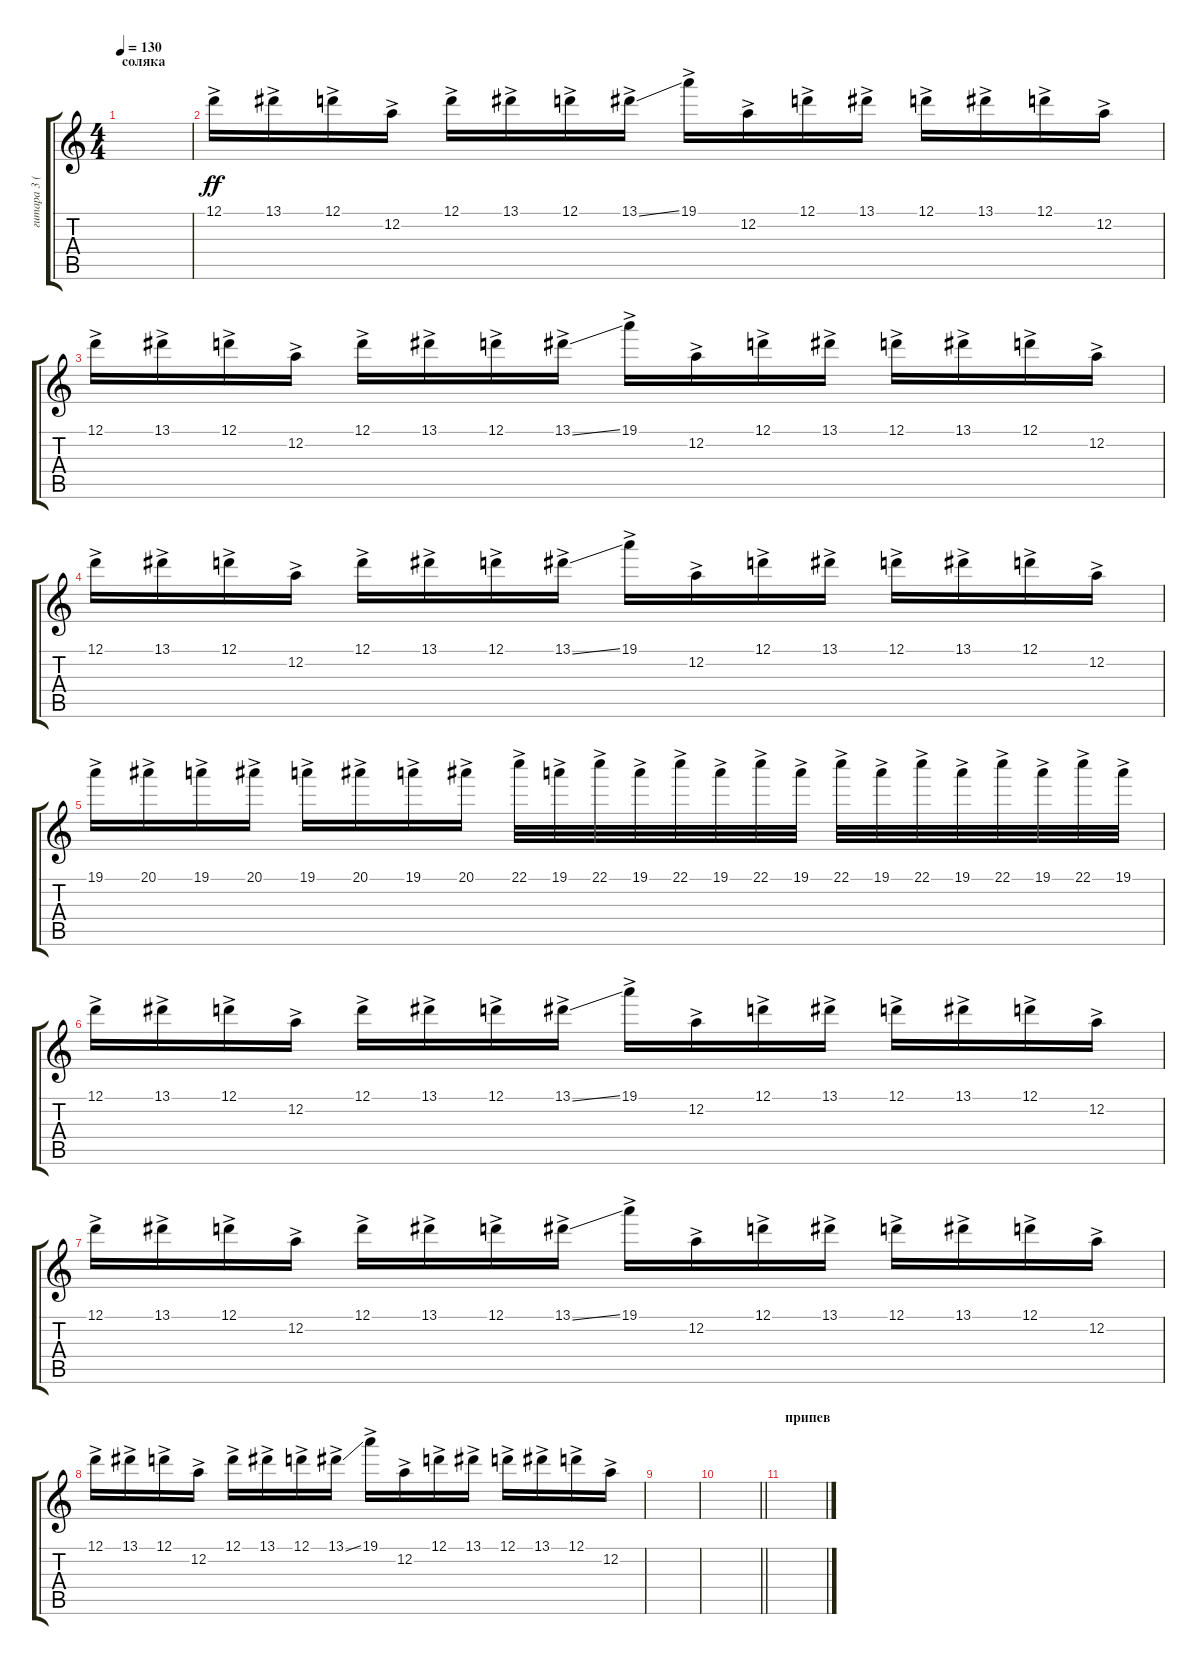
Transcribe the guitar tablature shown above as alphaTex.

\track ("гитара 3 (дополнительно)" "гитара 3 (") {instrument distortionguitar}
\staff {score tabs}
\tuning (D4 A3 F3 C3 G2 C2) {hide}
\ts (4 4)
\section ("" "соляка")
\tempo 130
\clef g2
\ks c
|
12.1{ac}.16{dy ff} 13.1{ac}.16 12.1{ac}.16 12.2{ac}.16 12.1{ac}.16 13.1{ac}.16 12.1{ac}.16 13.1{ss ac}.16 19.1{ac}.16 12.2{ac}.16 12.1{ac}.16 13.1{ac}.16 12.1{ac}.16 13.1{ac}.16 12.1{ac}.16 12.2{ac}.16 |
12.1{ac}.16 13.1{ac}.16 12.1{ac}.16 12.2{ac}.16 12.1{ac}.16 13.1{ac}.16 12.1{ac}.16 13.1{ss ac}.16 19.1{ac}.16 12.2{ac}.16 12.1{ac}.16 13.1{ac}.16 12.1{ac}.16 13.1{ac}.16 12.1{ac}.16 12.2{ac}.16 |
12.1{ac}.16 13.1{ac}.16 12.1{ac}.16 12.2{ac}.16 12.1{ac}.16 13.1{ac}.16 12.1{ac}.16 13.1{ss ac}.16 19.1{ac}.16 12.2{ac}.16 12.1{ac}.16 13.1{ac}.16 12.1{ac}.16 13.1{ac}.16 12.1{ac}.16 12.2{ac}.16 |
19.1{ac}.16 20.1{ac}.16 19.1{ac}.16 20.1{ac}.16 19.1{ac}.16 20.1{ac}.16 19.1{ac}.16 20.1{ac}.16 22.1{ac}.32 19.1{ac}.32 22.1{ac}.32 19.1{ac}.32 22.1{ac}.32 19.1{ac}.32 22.1{ac}.32 19.1{ac}.32 22.1{ac}.32 19.1{ac}.32 22.1{ac}.32 19.1{ac}.32 22.1{ac}.32 19.1{ac}.32 22.1{ac}.32 19.1{ac}.32 |
12.1{ac}.16 13.1{ac}.16 12.1{ac}.16 12.2{ac}.16 12.1{ac}.16 13.1{ac}.16 12.1{ac}.16 13.1{ss ac}.16 19.1{ac}.16 12.2{ac}.16 12.1{ac}.16 13.1{ac}.16 12.1{ac}.16 13.1{ac}.16 12.1{ac}.16 12.2{ac}.16 |
12.1{ac}.16 13.1{ac}.16 12.1{ac}.16 12.2{ac}.16 12.1{ac}.16 13.1{ac}.16 12.1{ac}.16 13.1{ss ac}.16 19.1{ac}.16 12.2{ac}.16 12.1{ac}.16 13.1{ac}.16 12.1{ac}.16 13.1{ac}.16 12.1{ac}.16 12.2{ac}.16 |
12.1{ac}.16 13.1{ac}.16 12.1{ac}.16 12.2{ac}.16 12.1{ac}.16 13.1{ac}.16 12.1{ac}.16 13.1{ss ac}.16 19.1{ac}.16 12.2{ac}.16 12.1{ac}.16 13.1{ac}.16 12.1{ac}.16 13.1{ac}.16 12.1{ac}.16 12.2{ac}.16 |
|
\barLineRight lightlight
|
\section ("" "припев")
